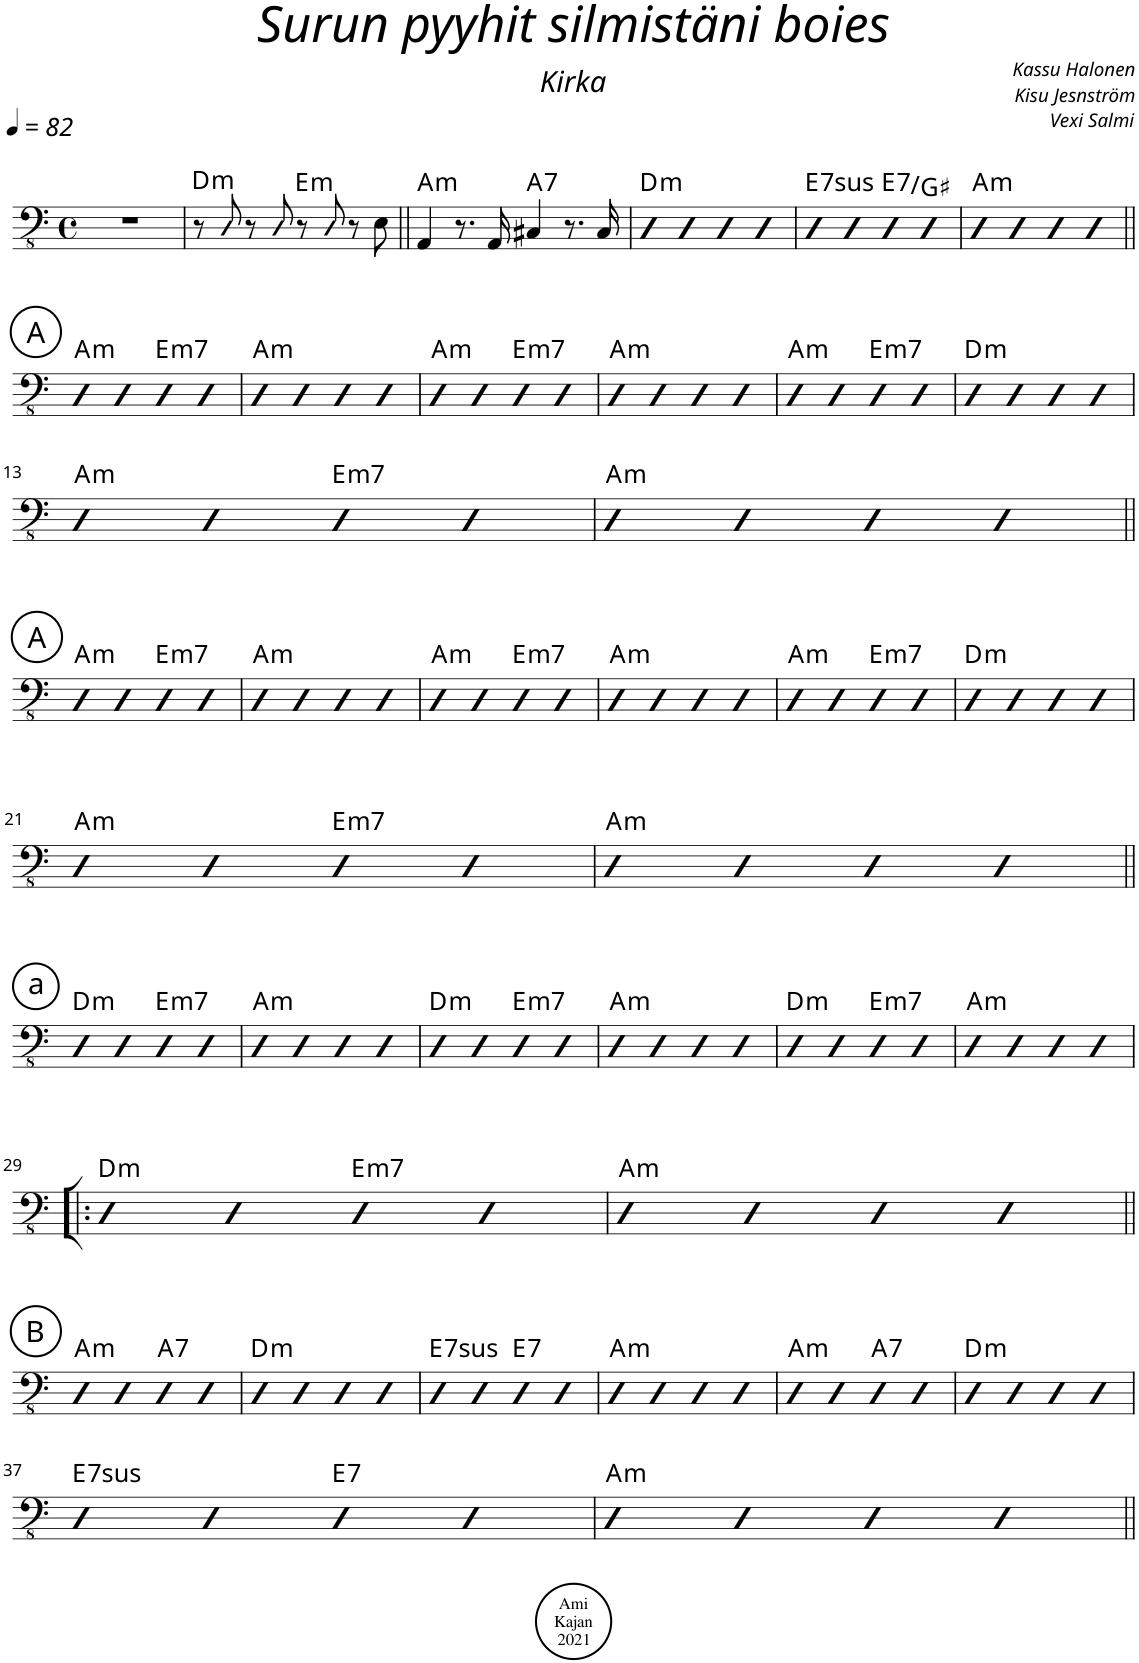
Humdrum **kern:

**kern	**harte
*part1	*part1
*staff1	*
*I"Acoustic Bass	*
*I'Bass	*
*clefFv4	*
*k[]	*
*M4/4	*
*met(c)	*
*MM82	*
=1	=1
1r	.
=2	=2
!	!LO:H:kt=m
8r	D:min
8DD!/	.
8r	.
8DD!/	.
!	!LO:H:kt=m
8r	E:min
8DD!/	.
8r	.
8EE\	.
=3||	=3||
!	!LO:H:kt=m
4AAA/	A:min
8.r	.
16AAA/	.
!	!LO:H:kt=7
4CC#X/	A:7
8.r	.
16CC#/	.
=4	=4
!	!LO:H:kt=m
4GG	D:min
4GG	.
4GG	.
4GG	.
=5	=5
!	!LO:H:kt=7sus
4GG	E:sus4(7)
4GG	.
!	!LO:H:kt=7
4GG	E:7/3
4GG	.
=6	=6
!	!LO:H:kt=m
4GG	A:min
4GG	.
4GG	.
4GG	.
!!LO:LB:g=z
!!LO:REH:place=s1:a:cj:enc=circle:fs=14:t=A
=7||	=7||
!	!LO:H:kt=m
4GG	A:min
4GG	.
!	!LO:H:kt=m7
4GG	E:min7
4GG	.
=8	=8
!	!LO:H:kt=m
4GG	A:min
4GG	.
4GG	.
4GG	.
=9	=9
!	!LO:H:kt=m
4GG	A:min
4GG	.
!	!LO:H:kt=m7
4GG	E:min7
4GG	.
=10	=10
!	!LO:H:kt=m
4GG	A:min
4GG	.
4GG	.
4GG	.
=11	=11
!	!LO:H:kt=m
4GG	A:min
4GG	.
!	!LO:H:kt=m7
4GG	E:min7
4GG	.
=12	=12
!	!LO:H:kt=m
4GG	D:min
4GG	.
4GG	.
4GG	.
!!LO:LB:g=z
=13	=13
!	!LO:H:kt=m
4GG	A:min
4GG	.
!	!LO:H:kt=m7
4GG	E:min7
4GG	.
=14	=14
!	!LO:H:kt=m
4GG	A:min
4GG	.
4GG	.
4GG	.
!!LO:LB:g=z
!!LO:REH:place=s1:a:cj:enc=circle:fs=14:t=A
=15||	=15||
!	!LO:H:kt=m
4GG	A:min
4GG	.
!	!LO:H:kt=m7
4GG	E:min7
4GG	.
=16	=16
!	!LO:H:kt=m
4GG	A:min
4GG	.
4GG	.
4GG	.
=17	=17
!	!LO:H:kt=m
4GG	A:min
4GG	.
!	!LO:H:kt=m7
4GG	E:min7
4GG	.
=18	=18
!	!LO:H:kt=m
4GG	A:min
4GG	.
4GG	.
4GG	.
=19	=19
!	!LO:H:kt=m
4GG	A:min
4GG	.
!	!LO:H:kt=m7
4GG	E:min7
4GG	.
=20	=20
!	!LO:H:kt=m
4GG	D:min
4GG	.
4GG	.
4GG	.
!!LO:LB:g=z
=21	=21
!	!LO:H:kt=m
4GG	A:min
4GG	.
!	!LO:H:kt=m7
4GG	E:min7
4GG	.
=22	=22
!	!LO:H:kt=m
4GG	A:min
4GG	.
4GG	.
4GG	.
!!LO:LB:g=z
!!LO:REH:place=s1:a:cj:enc=circle:fs=14:t=a
=23||	=23||
!	!LO:H:kt=m
4GG	D:min
4GG	.
!	!LO:H:kt=m7
4GG	E:min7
4GG	.
=24	=24
!	!LO:H:kt=m
4GG	A:min
4GG	.
4GG	.
4GG	.
=25	=25
!	!LO:H:kt=m
4GG	D:min
4GG	.
!	!LO:H:kt=m7
4GG	E:min7
4GG	.
=26	=26
!	!LO:H:kt=m
4GG	A:min
4GG	.
4GG	.
4GG	.
=27	=27
!	!LO:H:kt=m
4GG	D:min
4GG	.
!	!LO:H:kt=m7
4GG	E:min7
4GG	.
=28	=28
!	!LO:H:kt=m
4GG	A:min
4GG	.
4GG	.
4GG	.
!!LO:LB:g=z
=29!|:	=29!|:
!	!LO:H:kt=m
4GG	D:min
4GG	.
!	!LO:H:kt=m7
4GG	E:min7
4GG	.
=30	=30
!	!LO:H:kt=m
4GG	A:min
4GG	.
4GG	.
4GG	.
!!LO:LB:g=z
!!LO:REH:place=s1:a:cj:enc=circle:fs=14:t=B
=31||	=31||
!	!LO:H:kt=m
4GG	A:min
4GG	.
!	!LO:H:kt=7
4GG	A:7
4GG	.
=32	=32
!	!LO:H:kt=m
4GG	D:min
4GG	.
4GG	.
4GG	.
=33	=33
!	!LO:H:kt=7sus
4GG	E:sus4(7)
4GG	.
!	!LO:H:kt=7
4GG	E:7
4GG	.
=34	=34
!	!LO:H:kt=m
4GG	A:min
4GG	.
4GG	.
4GG	.
=35	=35
!	!LO:H:kt=m
4GG	A:min
4GG	.
!	!LO:H:kt=7
4GG	A:7
4GG	.
=36	=36
!	!LO:H:kt=m
4GG	D:min
4GG	.
4GG	.
4GG	.
!!LO:LB:g=z
=37	=37
!	!LO:H:kt=7sus
4GG	E:sus4(7)
4GG	.
!	!LO:H:kt=7
4GG	E:7
4GG	.
=38	=38
!	!LO:H:kt=m
4GG	A:min
4GG	.
4GG	.
4GG	.
=||	=||
*-	*-
